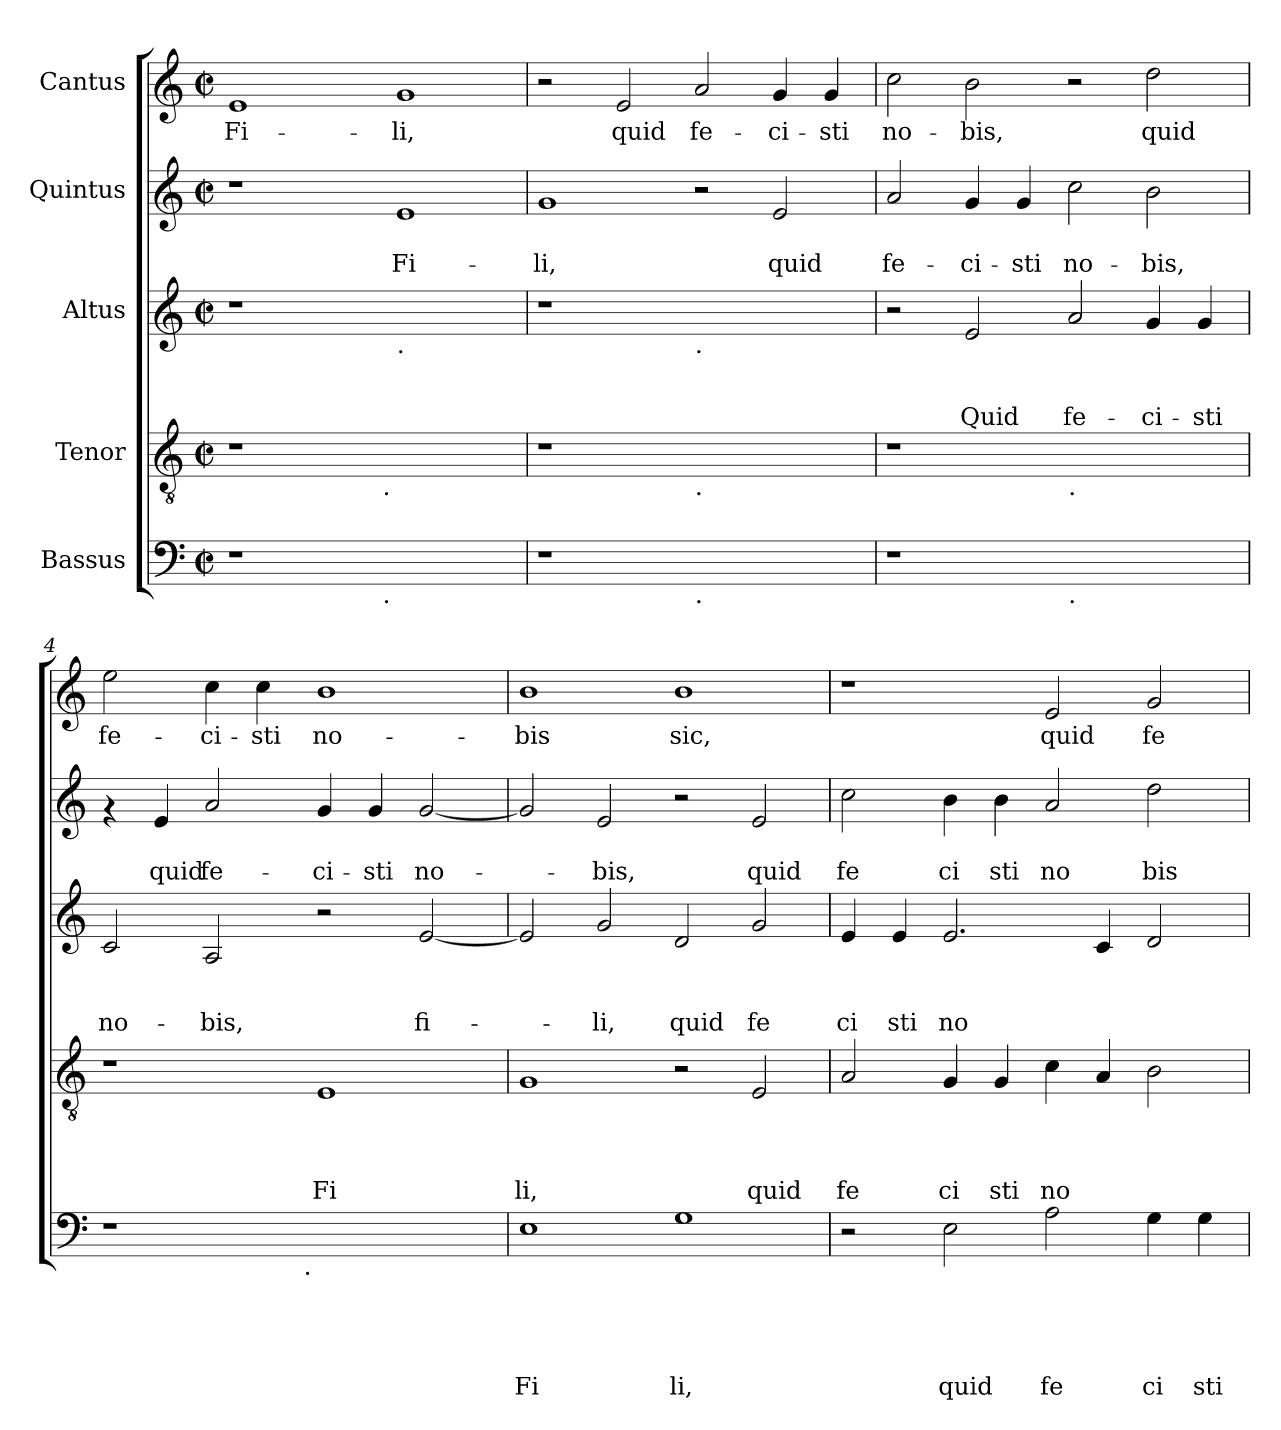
**kern	**text	**text	**text	**text	**text	**kern	**text	**text	**text	**text	**kern	**text	**text	**text	**kern	**text	**text	**kern	**text
*part5	*part5	*part5	*part5	*part5	*part5	*part4	*part4	*part4	*part4	*part4	*part3	*part3	*part3	*part3	*part2	*part2	*part2	*part1	*part1
*staff5	*staff5	*staff5	*staff5	*staff5	*staff5	*staff4	*staff4	*staff4	*staff4	*staff4	*staff3	*staff3	*staff3	*staff3	*staff2	*staff2	*staff2	*staff1	*staff1
*I"Bassus	*	*	*	*	*	*I"Tenor	*	*	*	*	*I"Altus	*	*	*	*I"Quintus	*	*	*I"Cantus	*
*clefF4	*	*	*	*	*	*clefGv2	*	*	*	*	*clefG2	*	*	*	*clefG2	*	*	*clefG2	*
*k[]	*	*	*	*	*	*k[]	*	*	*	*	*k[]	*	*	*	*k[]	*	*	*k[]	*
*C:	*	*	*	*	*	*C:	*	*	*	*	*C:	*	*	*	*C:	*	*	*C:	*
*M2/2	*	*	*	*	*	*M2/2	*	*	*	*	*M2/2	*	*	*	*M2/2	*	*	*M2/2	*
*met(c|)	*	*	*	*	*	*met(c|)	*	*	*	*	*met(c|)	*	*	*	*met(c|)	*	*	*met(c|)	*
=1	=1	=1	=1	=1	=1	=1	=1	=1	=1	=1	=1	=1	=1	=1	=1	=1	=1	=1	=1
!	!	!	!	!	!	!	!	!	!	!	!	!	!	!	!	!	!	!	!LO:LY:b
*^	*	*	*	*	*	*^	*	*	*	*	*	*	*	*	*	*	*	*	*
1r	2ryy	.	.	.	.	.	1r	2ryy	.	.	.	.	1r	.	.	.	1r	.	.	1e	Fi-
.	4...ryy	.	.	.	.	.	.	4...ryy	.	.	.	.	.	.	.	.	.	.	.	.	.
!	!	!	!	!	!	!	!	!LO:TX:b:t=.	!	!	!	!	!	!	!	!	!	!	!	!	!
!	!LO:TX:b:t=.	!	!	!	!	!	!	!	!	!	!	!	!	!	!	!	!	!	!	!	!
.	1ryy	.	.	.	.	.	.	1ryy	.	.	.	.	.	.	.	.	.	.	.	.	.
!	!	!	!	!	!	!	!	!	!	!	!	!	!LO:TX:b:t=.	!	!	!	!	!	!	!	!
!	!	!	!	!	!	!	!	!	!	!	!	!	!	!	!	!	!	!	!LO:LY:b	!	!LO:LY:b
1ryy	.	.	.	.	.	.	1ryy	.	.	.	.	.	1ryy	.	.	.	1e	.	Fi-	1g	-li,
.	32ryy	.	.	.	.	.	.	32ryy	.	.	.	.	.	.	.	.	.	.	.	.	.
=2	=2	=2	=2	=2	=2	=2	=2	=2	=2	=2	=2	=2	=2	=2	=2	=2	=2	=2	=2	=2	=2
!	!	!	!	!	!	!	!	!	!	!	!	!	!	!	!	!	!	!	!LO:LY:b	!	!
*v	*v	*	*	*	*	*	*	*	*	*	*	*	*	*	*	*	*	*	*	*	*
*	*	*	*	*	*	*v	*v	*	*	*	*	*	*	*	*	*	*	*	*	*
1r	.	.	.	.	.	1r	.	.	.	.	1r	.	.	.	1g	.	-li,	2r	.
!	!	!	!	!	!	!	!	!	!	!	!	!	!	!	!	!	!	!	!LO:LY:b
.	.	.	.	.	.	.	.	.	.	.	.	.	.	.	.	.	.	2e/	quid
!	!	!	!	!	!	!	!	!	!	!	!LO:TX:b:t=.	!	!	!	!	!	!	!	!
!	!	!	!	!	!	!LO:TX:b:t=.	!	!	!	!	!	!	!	!	!	!	!	!	!
!LO:TX:b:t=.	!	!	!	!	!	!	!	!	!	!	!	!	!	!	!	!	!	!	!
!	!	!	!	!	!	!	!	!	!	!	!	!	!	!	!	!	!	!	!LO:LY:b
1ryy	.	.	.	.	.	1ryy	.	.	.	.	1ryy	.	.	.	2r	.	.	2a/	fe-
!	!	!	!	!	!	!	!	!	!	!	!	!	!	!	!	!	!LO:LY:b	!	!LO:LY:b
.	.	.	.	.	.	.	.	.	.	.	.	.	.	.	2e/	.	quid	4g/	-ci-
!	!	!	!	!	!	!	!	!	!	!	!	!	!	!	!	!	!	!	!LO:LY:b
.	.	.	.	.	.	.	.	.	.	.	.	.	.	.	.	.	.	4g/	-sti
=3	=3	=3	=3	=3	=3	=3	=3	=3	=3	=3	=3	=3	=3	=3	=3	=3	=3	=3	=3
!	!	!	!	!	!	!	!	!	!	!	!	!	!	!	!	!	!LO:LY:b	!	!LO:LY:b
1r	.	.	.	.	.	1r	.	.	.	.	2r	.	.	.	2a/	.	fe-	2cc\	no-
!	!	!	!	!	!	!	!	!	!	!	!	!	!	!LO:LY:b	!	!	!LO:LY:b	!	!LO:LY:b
.	.	.	.	.	.	.	.	.	.	.	2e/	.	.	Quid	4g/	.	-ci-	2b\	-bis,
!	!	!	!	!	!	!	!	!	!	!	!	!	!	!	!	!	!LO:LY:b	!	!
.	.	.	.	.	.	.	.	.	.	.	.	.	.	.	4g/	.	-sti	.	.
!	!	!	!	!	!	!LO:TX:b:t=.	!	!	!	!	!	!	!	!	!	!	!	!	!
!LO:TX:b:t=.	!	!	!	!	!	!	!	!	!	!	!	!	!	!	!	!	!	!	!
!	!	!	!	!	!	!	!	!	!	!	!	!	!	!LO:LY:b	!	!	!LO:LY:b	!	!
1ryy	.	.	.	.	.	1ryy	.	.	.	.	2a/	.	.	fe-	2cc\	.	no-	2r	.
!	!	!	!	!	!	!	!	!	!	!	!	!	!	!LO:LY:b	!	!	!LO:LY:b	!	!LO:LY:b
.	.	.	.	.	.	.	.	.	.	.	4g/	.	.	-ci-	2b\	.	-bis,	2dd\	quid
!	!	!	!	!	!	!	!	!	!	!	!	!	!	!LO:LY:b	!	!	!	!	!
.	.	.	.	.	.	.	.	.	.	.	4g/	.	.	-sti	.	.	.	.	.
=4	=4	=4	=4	=4	=4	=4	=4	=4	=4	=4	=4	=4	=4	=4	=4	=4	=4	=4	=4
!	!	!	!	!	!	!	!	!	!	!	!	!	!	!LO:LY:b	!	!	!	!	!LO:LY:b
*^	*	*	*	*	*	*	*	*	*	*	*	*	*	*	*	*	*	*	*
1r	2ryy	.	.	.	.	.	1r	.	.	.	.	2c/	.	.	no-	4rf	.	.	2ee\	fe-
!	!	!	!	!	!	!	!	!	!	!	!	!	!	!	!	!	!	!LO:LY:b	!	!
.	.	.	.	.	.	.	.	.	.	.	.	.	.	.	.	4e/	.	quid	.	.
!	!	!	!	!	!	!	!	!	!	!	!	!	!	!	!LO:LY:b	!	!	!LO:LY:b	!	!LO:LY:b
.	4...ryy	.	.	.	.	.	.	.	.	.	.	2A/	.	.	-bis,	2a/	.	fe-	4cc\	-ci-
!	!	!	!	!	!	!	!	!	!	!	!	!	!	!	!	!	!	!	!	!LO:LY:b
.	.	.	.	.	.	.	.	.	.	.	.	.	.	.	.	.	.	.	4cc\	-sti
!	!LO:TX:b:t=.	!	!	!	!	!	!	!	!	!	!	!	!	!	!	!	!	!	!	!
.	1ryy	.	.	.	.	.	.	.	.	.	.	.	.	.	.	.	.	.	.	.
!	!	!	!	!	!	!	!	!	!	!	!LO:LY:b	!	!	!	!	!	!	!LO:LY:b	!	!LO:LY:b
1ryy	.	.	.	.	.	.	1E	.	.	.	Fi	2r	.	.	.	4g/	.	-ci-	1b	no-
!	!	!	!	!	!	!	!	!	!	!	!	!	!	!	!	!	!	!LO:LY:b	!	!
.	.	.	.	.	.	.	.	.	.	.	.	.	.	.	.	4g/	.	-sti	.	.
!	!	!	!	!	!	!	!	!	!	!	!	!	!	!	!LO:LY:b	!	!	!LO:LY:b	!	!
.	.	.	.	.	.	.	.	.	.	.	.	[<2e/	.	.	fi-	[<2g/	.	no-	.	.
.	32ryy	.	.	.	.	.	.	.	.	.	.	.	.	.	.	.	.	.	.	.
!!LO:LB:g=z
=5	=5	=5	=5	=5	=5	=5	=5	=5	=5	=5	=5	=5	=5	=5	=5	=5	=5	=5	=5	=5
!	!	!	!	!	!	!LO:LY:b	!	!	!	!	!LO:LY:b	!	!	!	!	!	!	!	!	!LO:LY:b
*v	*v	*	*	*	*	*	*	*	*	*	*	*	*	*	*	*	*	*	*	*
1E	.	.	.	.	Fi	1G	.	.	.	li,	2e/]	.	.	.	2g/]	.	.	1b	-bis
!	!	!	!	!	!	!	!	!	!	!	!	!	!	!LO:LY:b	!	!	!LO:LY:b	!	!
.	.	.	.	.	.	.	.	.	.	.	2g/	.	.	-li,	2e/	.	-bis,	.	.
!	!	!	!	!	!LO:LY:b	!	!	!	!	!	!	!	!	!LO:LY:b	!	!	!	!	!LO:LY:b
1G	.	.	.	.	li,	2r	.	.	.	.	2d/	.	.	quid	2r	.	.	1b	sic,
!	!	!	!	!	!	!	!	!	!	!LO:LY:b	!	!	!	!LO:LY:b	!	!	!LO:LY:b	!	!
.	.	.	.	.	.	2E/	.	.	.	quid	2g/	.	.	fe	2e/	.	quid	.	.
=6	=6	=6	=6	=6	=6	=6	=6	=6	=6	=6	=6	=6	=6	=6	=6	=6	=6	=6	=6
!	!	!	!	!	!	!	!	!	!	!LO:LY:b	!	!	!	!LO:LY:b	!	!	!LO:LY:b	!	!
2r	.	.	.	.	.	2A/	.	.	.	fe	4e/	.	.	ci	2cc\	.	fe	1r	.
!	!	!	!	!	!	!	!	!	!	!	!	!	!	!LO:LY:b	!	!	!	!	!
.	.	.	.	.	.	.	.	.	.	.	4e/	.	.	sti	.	.	.	.	.
!	!	!	!	!	!LO:LY:b	!	!	!	!	!LO:LY:b	!	!	!	!LO:LY:b	!	!	!LO:LY:b	!	!
2E\	.	.	.	.	quid	4G/	.	.	.	ci	2.e/	.	.	no	4b\	.	ci	.	.
!	!	!	!	!	!	!	!	!	!	!LO:LY:b	!	!	!	!	!	!	!LO:LY:b	!	!
.	.	.	.	.	.	4G/	.	.	.	sti	.	.	.	.	4b\	.	sti	.	.
!	!	!	!	!	!LO:LY:b	!	!	!	!	!LO:LY:b	!	!	!	!	!	!	!LO:LY:b	!	!LO:LY:b
2A\	.	.	.	.	fe	4c\	.	.	.	no	.	.	.	.	2a/	.	no	2e/	quid
.	.	.	.	.	.	4A/	.	.	.	.	4c/	.	.	.	.	.	.	.	.
!	!	!	!	!	!LO:LY:b	!	!	!	!	!	!	!	!	!	!	!	!LO:LY:b	!	!LO:LY:b
4G\	.	.	.	.	ci	2B\	.	.	.	.	2d/	.	.	.	2dd\	.	bis	2g/	fe-
!	!	!	!	!	!LO:LY:b	!	!	!	!	!	!	!	!	!	!	!	!	!	!
4G\	.	.	.	.	sti	.	.	.	.	.	.	.	.	.	.	.	.	.	.
=	=	=	=	=	=	=	=	=	=	=	=	=	=	=	=	=	=	=	=
*-	*-	*-	*-	*-	*-	*-	*-	*-	*-	*-	*-	*-	*-	*-	*-	*-	*-	*-	*-
